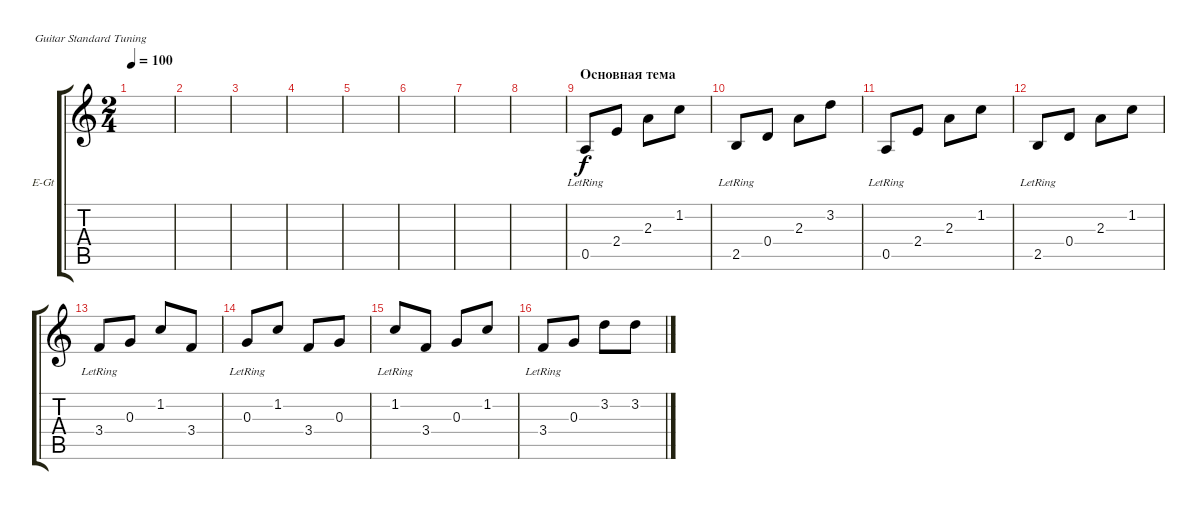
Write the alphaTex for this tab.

\defaultSystemsLayout 4
\bracketExtendMode groupsimilarinstruments
\firstSystemTrackNameOrientation horizontal
\otherSystemsTrackNameOrientation horizontal
\track ("Electric Guitar" "E-Gt") {instrument electricguitarclean}
\staff {score tabs}
\tuning (E4 B3 G3 D3 A2 E2)
\ts (2 4)
\tempo 100
\clef g2
\scale
0.333333
\ks c
|
\scale
0.333333 |
\scale
0.333333 |
\scale
0.333333 |
\scale
0.333333 |
\scale
0.333333 |
\scale
0.333333 |
\scale
0.333333 |
\section ("" "Основная тема")
\scale
0.333333 0.5{lr}.8 2.4.8 2.3.8 1.2.8 |
\scale
0.333333 2.5{lr}.8 0.4.8 2.3.8 3.2.8 |
\scale
0.333333 0.5{lr}.8 2.4.8 2.3.8 1.2.8 |
\scale
0.333333 2.5{lr}.8 0.4.8 2.3.8 1.2.8 |
\scale
0.333333 3.4{lr}.8 0.3.8 1.2.8 3.4.8 |
\scale
0.333333 0.3{lr}.8 1.2.8 3.4.8 0.3.8 |
\scale
0.333333 1.2{lr}.8 3.4.8 0.3.8 1.2.8 |
\scale
0.333333 3.4{lr}.8 0.3.8 3.2.8 3.2.8
